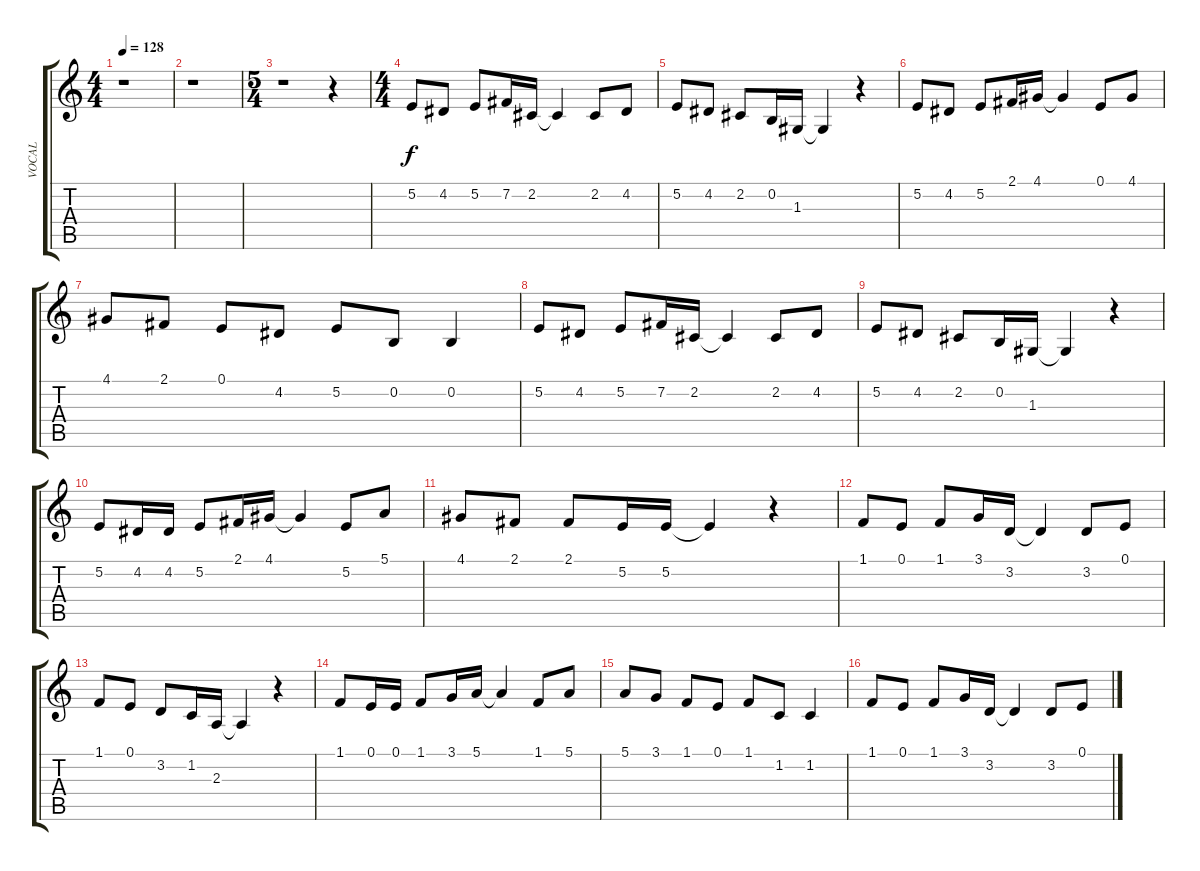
\track ("VOCAL" "VOCAL") {instrument lead6voice}
\staff {score tabs}
\tuning (E4 B3 G3 D3 A2 E2) {hide}
\ts (4 4)
\tempo 128
\clef g2
\ks c
r.1{dy f} |
r.1 |
\ts (5 4)
r.1 r.4 |
\ts (4 4)
5.2.8 4.2.8 5.2.8 7.2.16 2.2.16 2.2{t}.4 2.2.8 4.2.8 |
5.2.8 4.2.8 2.2.8 0.2.16 1.3.16 1.3{t}.4 r.4 |
5.2.8 4.2.8 5.2.8 2.1.16 4.1.16 4.1{t}.4 0.1.8 4.1.8 |
4.1.8 2.1.8 0.1.8 4.2.8 5.2.8 0.2.8 0.2.4 |
5.2.8 4.2.8 5.2.8 7.2.16 2.2.16 2.2{t}.4 2.2.8 4.2.8 |
5.2.8 4.2.8 2.2.8 0.2.16 1.3.16 1.3{t}.4 r.4 |
5.2.8 4.2.16 4.2.16 5.2.8 2.1.16 4.1.16 4.1{t}.4 5.2.8 5.1.8 |
4.1.8 2.1.8 2.1.8 5.2.16 5.2.16 5.2{t}.4 r.4 |
1.1.8 0.1.8 1.1.8 3.1.16 3.2.16 3.2{t}.4 3.2.8 0.1.8 |
1.1.8 0.1.8 3.2.8 1.2.16 2.3.16 2.3{t}.4 r.4 |
1.1.8 0.1.16 0.1.16 1.1.8 3.1.16 5.1.16 5.1{t}.4 1.1.8 5.1.8 |
5.1.8 3.1.8 1.1.8 0.1.8 1.1.8 1.2.8 1.2.4 |
1.1.8 0.1.8 1.1.8 3.1.16 3.2.16 3.2{t}.4 3.2.8 0.1.8
